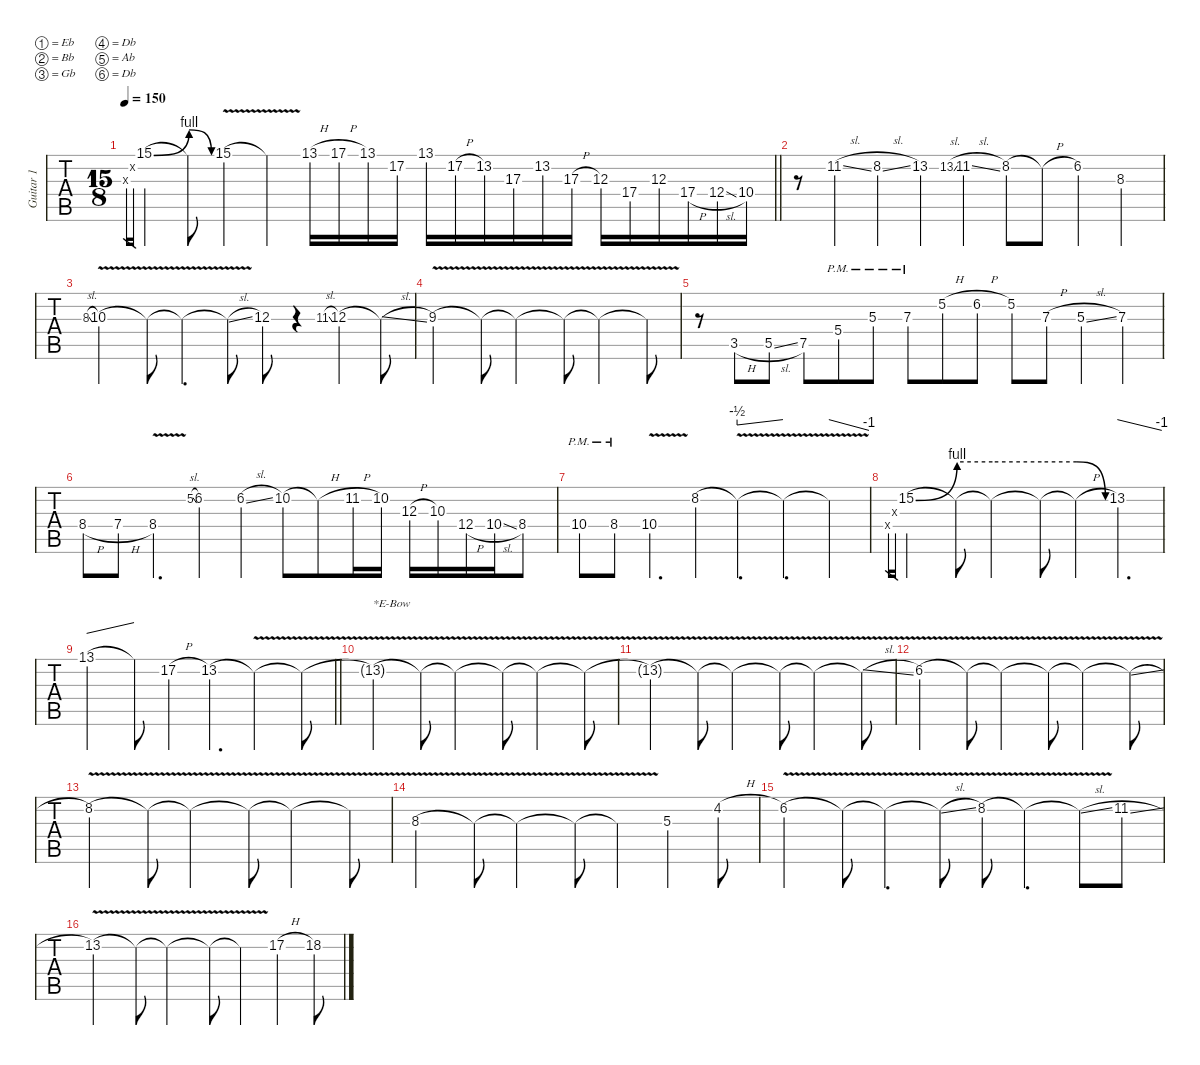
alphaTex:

\defaultSystemsLayout 2
\hideDynamics
\bracketExtendMode nobrackets
\multiTrackTrackNamePolicy allsystems
\firstSystemTrackNameMode fullname
\otherSystemsTrackNameMode fullname
\otherSystemsTrackNameOrientation horizontal
\track ("Guitar 1" "Guitar 1") {instrument overdrivenguitar}
\staff {tabs}
\tuning (Eb4 Bb3 Gb3 Db3 Ab2 Db2)
\ts (15 8)
\scale
0.978254
\tempo 150
\accidentals auto
\clef g2
\ottava regular
\simile none
\barLineRight lightlight
\ks aminor
0.3{x acc x}.16{gr dy mf} 0.2{x acc x}.16{gr} 15.1{be (bend 0 0 15 4) acc x}.4 15.1{be (release 0 4 31.2 0) t}.8 15.1{v acc x}.4 15.1{v t acc x}.4 13.1{h acc #}.16 17.1{h acc x}.16 13.1{acc #}.16 17.2{acc x}.16 13.1{acc #}.16 17.2{h acc x}.16 13.2{acc #}.16 17.3{acc #}.16 13.2{acc #}.16 17.3{h acc #}.16 12.3{acc x}.16 17.4{acc x}.16 12.3{acc x}.16 17.4{h acc x}.16 12.4{sl acc x}.16 10.4{acc #}.16 |
\scale
1.02133 r.8 11.2{sl acc #}.4{dy ppp} 8.2{sl acc x}.4 13.2{st acc #}.4 13.2{sl acc #}.8{gr onbeat} 11.2{sl acc #}.4 8.2{acc x}.8 8.2{h t acc x}.8 6.2{acc #}.4 8.3{st acc #}.4 |
\scale
0.978671 8.3{sl acc #}.8{gr onbeat} 10.3{v acc #}.2 10.3{v t acc #}.8 10.3{v t acc #}.4{d} 10.3{v sl t acc #}.8 12.3{st acc x}.8 r.4 11.3{sl acc #}.8{gr onbeat} 12.3{acc x}.4 12.3{sl t acc x}.8 |
\scale
1.02248 9.3{v acc x}.2 9.3{v t acc x}.8 9.3{v t acc x}.2 9.3{v t acc x}.8 9.3{v t acc x}.2 9.3{v t acc x}.8 |
\scale
0.977518 r.8 3.5{h acc #}.8 5.5{sl acc x}.8 7.5{acc x}.8 5.4{pm acc x}.8 5.3{pm acc #}.8 7.3{pm acc x}.8 5.2{h acc x}.8 6.2{h acc #}.8 5.2{acc x}.8 7.3{h acc x}.8 5.3{sl acc #}.4 7.3{acc x}.4 |
\scale
1.024 8.4{h acc #}.8 7.4{h acc x}.8 8.4{v acc #}.4{d} 5.2{sl acc x}.8{gr onbeat} 6.2{acc #}.4 6.2{sl acc #}.4 10.2{acc x}.8 10.2{h t acc x}.8 11.2{h acc #}.16 10.2{acc x}.16 12.3{h acc x}.16 10.3{acc #}.16 12.4{h acc x}.16 10.4{sl acc #}.16 8.4{acc #}.8 |
\scale
0.976004 10.4{pm acc #}.8 8.4{pm acc #}.8 10.4{v acc #}.4{d} 8.2{acc x}.4 8.2{v t acc x}.4{d tbe (predivedive default 0 -2 14.399999999999999 0)} 8.2{v t acc x}.4{d} 8.2{v t acc x}.4{tbe (dive default 0 0 59.4 -4)} |
\scale
1.02175 0.4{x acc x}.16{gr} 0.3{x acc x}.16{gr} 15.2{be (bend 0 0 15 4) acc x}.2 15.2{be (hold 0 4 60 4) t}.8 15.2{be (hold 0 4 60 4) t}.2 15.2{be (hold 0 4 60 4) t}.8 15.2{be (release 23.4 4 59.4 0) h t}.4 13.2{acc #}.4{d tbe (dive default 40.8 0 59.4 -4)} |
\scale
0.978254
\barLineRight lightlight
13.1{acc #}.2{tbe (dive default 0 -4 11.4 0)} 13.1{t acc #}.8 17.2{h acc x}.4 13.2{acc #}.4{d} 13.2{v t acc #}.2 13.2{v t acc #}.8 |
\scale
1.02133 13.2{v t acc #}.2{txt "*E-Bow"} 13.2{v t acc #}.8 13.2{v t acc #}.2 13.2{v t acc #}.8 13.2{v t acc #}.2 13.2{v t acc #}.8 |
\scale
0.97867 13.2{v t acc #}.2 13.2{v t acc #}.8 13.2{v t acc #}.2 13.2{v t acc #}.8 13.2{v t acc #}.2 13.2{v sl t acc #}.8 |
\scale
1.01982 6.2{v acc #}.2 6.2{v t acc #}.8 6.2{v t acc #}.2 6.2{v t acc #}.8 6.2{v t acc #}.2 6.2{v sl t acc #}.8 |
\scale
0.980184 8.2{v acc x}.2 8.2{v t acc x}.8 8.2{v t acc x}.2 8.2{v t acc x}.8 8.2{v t acc x}.2 8.2{v t acc x}.8 |
\scale
1.01866 8.3{v acc #}.2 8.3{v t acc #}.8 8.3{v t acc #}.2 8.3{v t acc #}.8 8.3{v t acc #}.4 5.3{acc #}.4 4.2{h acc #}.8 |
\scale
0.981337 6.2{v acc #}.2 6.2{v t acc #}.8 6.2{v t acc #}.4{d} 6.2{v sl t acc #}.8 8.2{v acc x}.8 8.2{v t acc x}.4{d} 8.2{v sl t acc x}.8 11.2{sl acc #}.8 |
\scale
1.02379 13.2{v acc #}.2 13.2{v t acc #}.8 13.2{v t acc #}.2 13.2{v t acc #}.8 13.2{v t acc #}.4 17.2{h acc x}.4 18.2{acc #}.8
